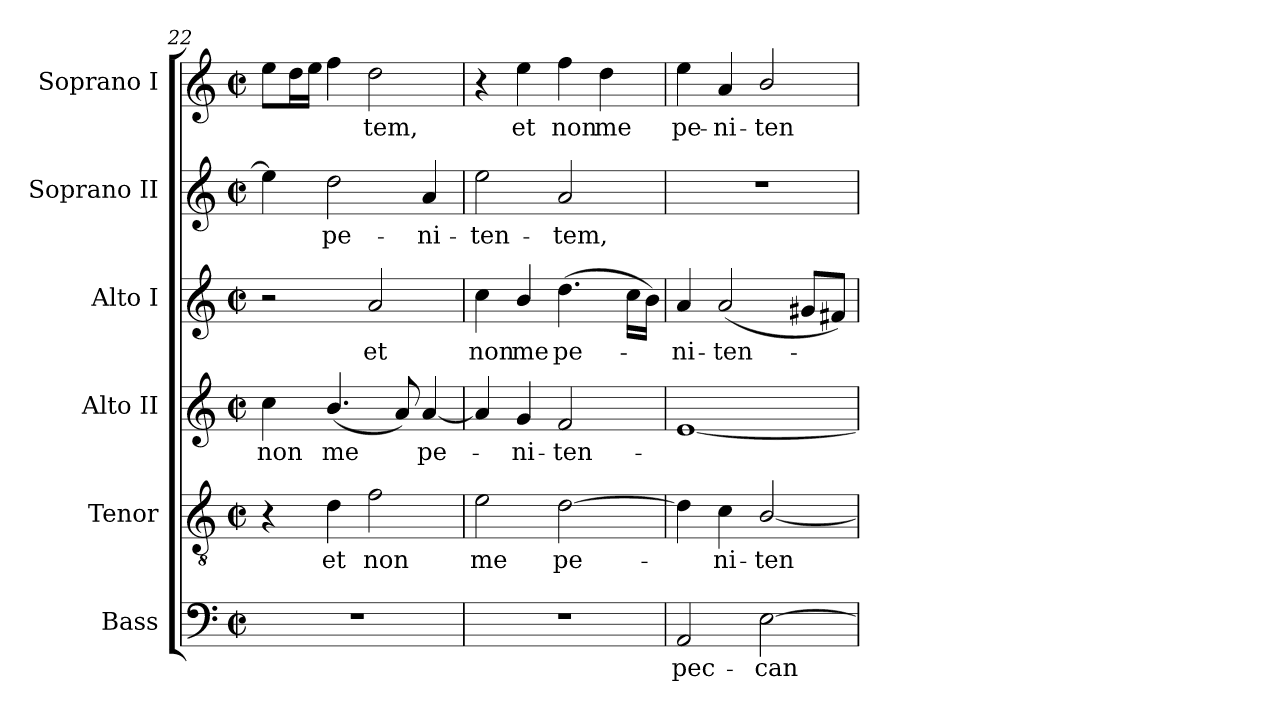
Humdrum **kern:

**kern	**text	**kern	**text	**kern	**text	**kern	**text	**kern	**text	**kern	**text
*part6	*part6	*part5	*part5	*part4	*part4	*part3	*part3	*part2	*part2	*part1	*part1
*staff6	*staff6	*staff5	*staff5	*staff4	*staff4	*staff3	*staff3	*staff2	*staff2	*staff1	*staff1
*I"Bass	*	*I"Tenor	*	*I"Alto II	*	*I"Alto I	*	*I"Soprano II	*	*I"Soprano I	*
*I'B.	*	*I'T.	*	*I'A2.	*	*I'A1.	*	*I'S2.	*	*I'S1.	*
!!LO:PB:g=z
*clefF4	*	*clefGv2	*	*clefG2	*	*clefG2	*	*clefG2	*	*clefG2	*
*	*	*ITrd7c12	*	*	*	*	*	*	*	*	*
*k[]	*	*k[]	*	*k[]	*	*k[]	*	*k[]	*	*k[]	*
*C:	*	*C:	*	*C:	*	*C:	*	*C:	*	*C:	*
*M2/2	*	*M2/2	*	*M2/2	*	*M2/2	*	*M2/2	*	*M2/2	*
*met(c|)	*	*met(c|)	*	*met(c|)	*	*met(c|)	*	*met(c|)	*	*met(c|)	*
=22	=22	=22	=22	=22	=22	=22	=22	=22	=22	=22	=22
!	!	!	!	!	!LO:LY:b:color=#000000	!	!	!	!	!	!
1r	.	4r	.	4cci\	non	2r	.	4eei\]	.	8eei\L	.
.	.	.	.	.	.	.	.	.	.	16ddi\L	.
.	.	.	.	.	.	.	.	.	.	16eei\JJ	.
!	!	!	!LO:LY:b:color=#000000	!	!	!	!	!	!	!	!
!	!	!	!	!	!LO:LY:b:color=#000000	!	!	!	!	!	!
!	!	!	!	!	!	!	!	!	!LO:LY:b:color=#000000	!	!
.	.	4Di\	et	(4.bi/	me	.	.	2ddi\	pe-	4ffi\	.
!	!	!	!LO:LY:b:color=#000000	!	!	!	!	!	!	!	!
!	!	!	!	!	!	!	!LO:LY:b:color=#000000	!	!	!	!
!	!	!	!	!	!	!	!	!	!	!	!LO:LY:b:color=#000000
.	.	2Fi\	non	.	.	2ai/	et	.	.	2ddi\	-tem,
.	.	.	.	8ai/)	.	.	.	.	.	.	.
!	!	!	!	!	!LO:LY:b:color=#000000	!	!	!	!	!	!
!	!	!	!	!	!	!	!	!	!LO:LY:b:color=#000000	!	!
.	.	.	.	[4ai/	pe-	.	.	4ai/	-ni-	.	.
=23	=23	=23	=23	=23	=23	=23	=23	=23	=23	=23	=23
!	!	!	!LO:LY:b:color=#000000	!	!	!	!	!	!	!	!
!	!	!	!	!	!	!	!LO:LY:b:color=#000000	!	!	!	!
!	!	!	!	!	!	!	!	!	!LO:LY:b:color=#000000	!	!
1r	.	2Ei\	me	4ai/]	.	4cci\	non	2eei\	-ten-	4r	.
!	!	!	!	!	!LO:LY:b:color=#000000	!	!	!	!	!	!
!	!	!	!	!	!	!	!LO:LY:b:color=#000000	!	!	!	!
!	!	!	!	!	!	!	!	!	!	!	!LO:LY:b:color=#000000
.	.	.	.	4gi/	-ni-	4bi/	me	.	.	4eei\	et
!	!	!	!LO:LY:b:color=#000000	!	!	!	!	!	!	!	!
!	!	!	!	!	!LO:LY:b:color=#000000	!	!	!	!	!	!
!	!	!	!	!	!	!	!LO:LY:b:color=#000000	!	!	!	!
!	!	!	!	!	!	!	!	!	!LO:LY:b:color=#000000	!	!
!	!	!	!	!	!	!	!	!	!	!	!LO:LY:b:color=#000000
.	.	[2Di\	pe-	2fi/	-ten-	(4.ddi\	pe-	2ai/	-tem,	4ffi\	non
!	!	!	!	!	!	!	!	!	!	!	!LO:LY:b:color=#000000
.	.	.	.	.	.	.	.	.	.	4ddi\	me
.	.	.	.	.	.	16cci\LL	.	.	.	.	.
.	.	.	.	.	.	16bi\JJ)	.	.	.	.	.
=24	=24	=24	=24	=24	=24	=24	=24	=24	=24	=24	=24
!	!LO:LY:b:color=#000000	!	!	!	!	!	!	!	!	!	!
!	!	!	!	!	!	!	!LO:LY:b:color=#000000	!	!	!	!
!	!	!	!	!	!	!	!	!	!	!	!LO:LY:b:color=#000000
2AAi/	pec-	4Di\]	.	[1ei	.	4ai/	-ni-	1r	.	4eei\	pe-
!	!	!	!LO:LY:b:color=#000000	!	!	!	!	!	!	!	!
!	!	!	!	!	!	!	!LO:LY:b:color=#000000	!	!	!	!
!	!	!	!	!	!	!	!	!	!	!	!LO:LY:b:color=#000000
.	.	4Ci\	-ni-	.	.	(2ai/	-ten-	.	.	4ai/	-ni-
!	!LO:LY:b:color=#000000	!	!	!	!	!	!	!	!	!	!
!	!	!	!LO:LY:b:color=#000000	!	!	!	!	!	!	!	!
!	!	!	!	!	!	!	!	!	!	!	!LO:LY:b:color=#000000
[2Ei\	-can-	[2BBi/	-ten-	.	.	.	.	.	.	2bi/	-ten-
.	.	.	.	.	.	8g#Xi/L	.	.	.	.	.
.	.	.	.	.	.	8f#i/J)	.	.	.	.	.
=	=	=	=	=	=	=	=	=	=	=	=
*-	*-	*-	*-	*-	*-	*-	*-	*-	*-	*-	*-
